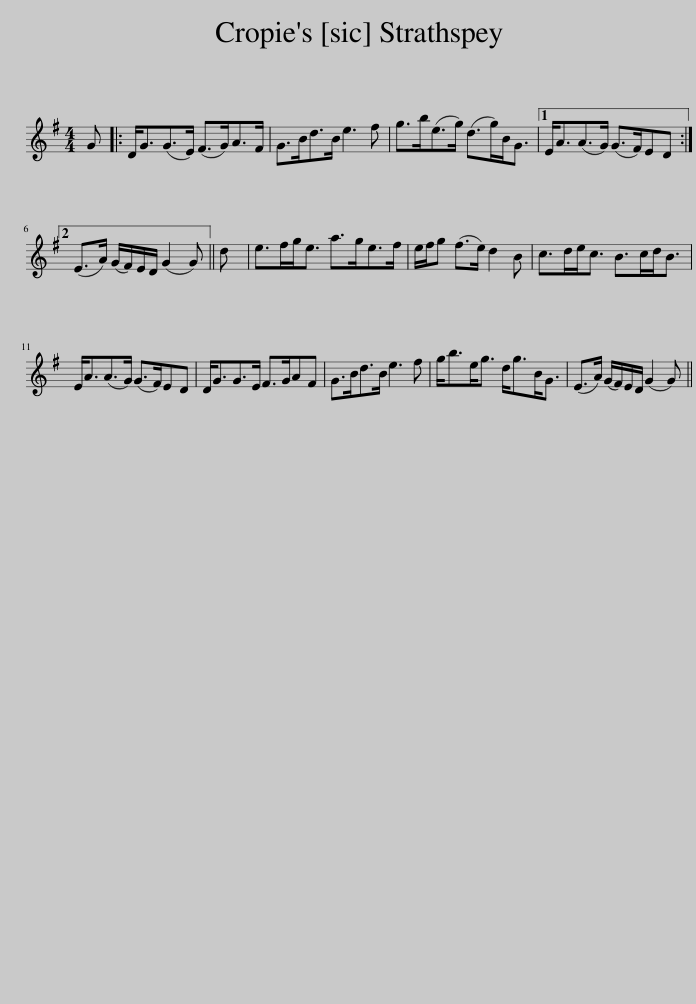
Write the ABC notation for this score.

X:1
L:1/8
M:4/4
I:linebreak $
K:G
V:1 treble
V:1
 G |: D<G(G>E) (F>G)A>F | G>Bd>B e3 f | g>b(e>g) (d>g)B<G |1 E<A(A>G) (G>F)ED :|2$ %5
 (E>A) (G/F/)E/D/ (G2 G) || d | e>fg<e a>ge>f | e/f/g (f>e) d2 B | c>de<c B>cd<B |$ %10
 E<A(A>G) (G>F)ED | D<GG>E F>GAF | G>Bd>B e3 f | g<be<g d<gB<G | (E>A) (G/F/)E/D/ (G2 G) || %15
